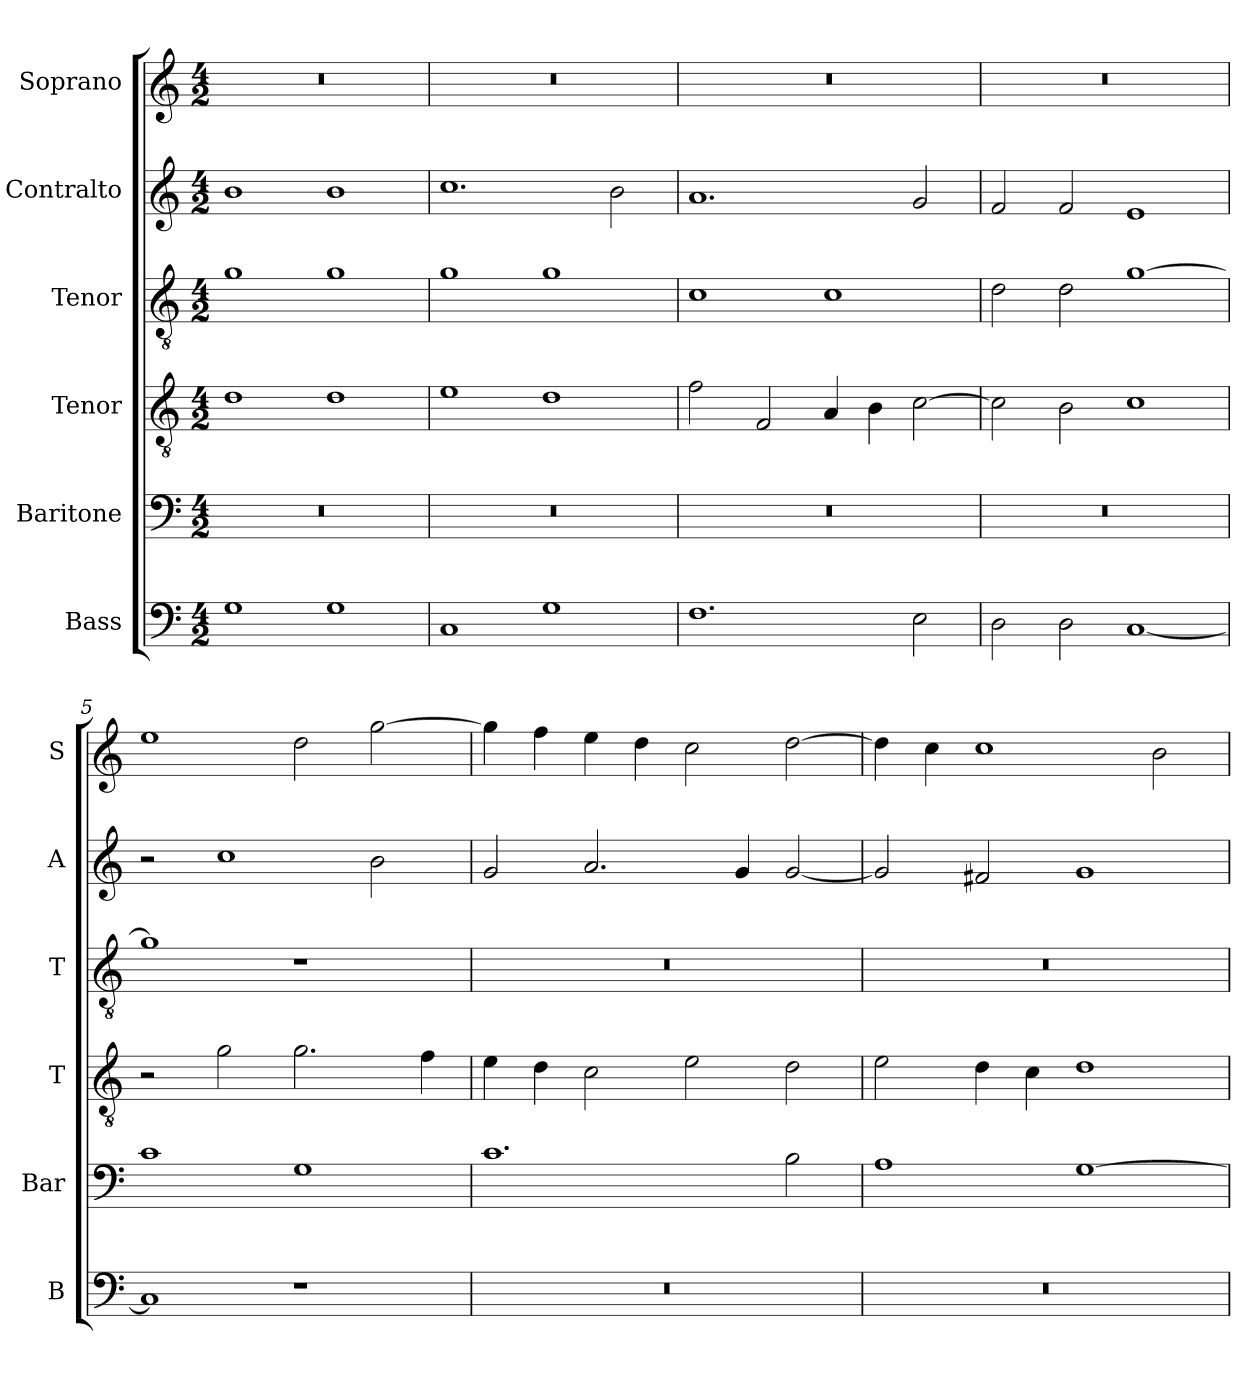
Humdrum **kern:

**kern	**kern	**kern	**kern	**kern	**kern
*part6	*part5	*part4	*part3	*part2	*part1
*staff6	*staff5	*staff4	*staff3	*staff2	*staff1
*I"Bass	*I"Baritone	*I"Tenor	*I"Tenor	*I"Contralto	*I"Soprano
*I'B	*I'Bar	*I'T	*I'T	*I'A	*I'S
*clefF4	*clefF4	*clefGv2	*clefGv2	*clefG2	*clefG2
*k[]	*k[]	*k[]	*k[]	*k[]	*k[]
*G:mix	*G:mix	*G:mix	*G:mix	*G:mix	*G:mix
*M4/2	*M4/2	*M4/2	*M4/2	*M4/2	*M4/2
=1	=1	=1	=1	=1	=1
1G	0r	1d	1g	1b	0r
1G	.	1d	1g	1b	.
=2	=2	=2	=2	=2	=2
1C	0r	1e	1g	1.cc	0r
1G	.	1d	1g	.	.
.	.	.	.	2b	.
=3	=3	=3	=3	=3	=3
1.F	0r	2f	1c	1.a	0r
.	.	2F	.	.	.
.	.	4A	1c	.	.
.	.	4B	.	.	.
2E	.	[2c	.	2g	.
=4	=4	=4	=4	=4	=4
2D	0r	2c]	2d	2f	0r
2D	.	2B	2d	2f	.
[1C	.	1c	[1g	1e	.
=5	=5	=5	=5	=5	=5
1C]	1c	2r	1g]	2r	1ee
.	.	2g	.	1cc	.
1r	1G	2.g	1r	.	2dd
.	.	.	.	2b	[2gg
.	.	4f	.	.	.
=6	=6	=6	=6	=6	=6
0r	1.c	4e	0r	2g	4gg]
.	.	4d	.	.	4ff
.	.	2c	.	2.a	4ee
.	.	.	.	.	4dd
.	.	2e	.	.	2cc
.	.	.	.	4g	.
.	2B	2d	.	[2g	[2dd
=7	=7	=7	=7	=7	=7
0r	1A	2e	0r	2g]	4dd]
.	.	.	.	.	4cc
.	.	4d	.	2f#X	1cc
.	.	4c	.	.	.
.	[1G	1d	.	1g	.
.	.	.	.	.	2b
=	=	=	=	=	=
*-	*-	*-	*-	*-	*-
